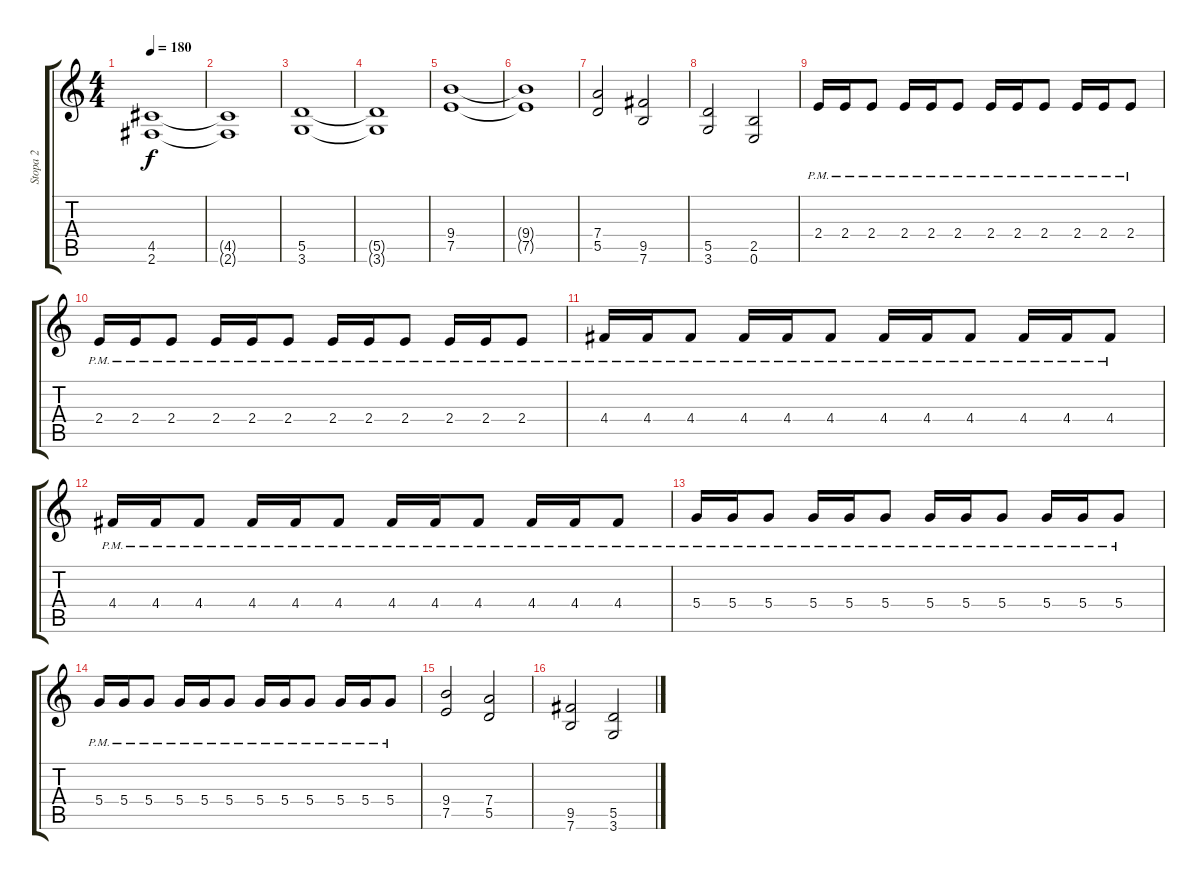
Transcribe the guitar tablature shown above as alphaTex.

\track ("Stopa 2" "Stopa 2") {instrument overdrivenguitar}
\staff {score tabs}
\tuning (E4 B3 G3 D3 A2 E2) {hide}
\ts (4 4)
\tempo 180
\clef g2
\ks c
(4.5 2.6).1{dy f} |
(4.5{t} 2.6{t}).1 |
(5.5 3.6).1 |
(5.5{t} 3.6{t}).1 |
(9.4 7.5).1 |
(9.4{t} 7.5{t}).1 |
(7.4 5.5).2 (9.5 7.6).2 |
(5.5 3.6).2 (2.5 0.6).2 |
2.4{pm}.16 2.4{pm}.16 2.4{pm}.8 2.4{pm}.16 2.4{pm}.16 2.4{pm}.8 2.4{pm}.16 2.4{pm}.16 2.4{pm}.8 2.4{pm}.16 2.4{pm}.16 2.4{pm}.8 |
2.4{pm}.16 2.4{pm}.16 2.4{pm}.8 2.4{pm}.16 2.4{pm}.16 2.4{pm}.8 2.4{pm}.16 2.4{pm}.16 2.4{pm}.8 2.4{pm}.16 2.4{pm}.16 2.4{pm}.8 |
4.4{pm}.16 4.4{pm}.16 4.4{pm}.8 4.4{pm}.16 4.4{pm}.16 4.4{pm}.8 4.4{pm}.16 4.4{pm}.16 4.4{pm}.8 4.4{pm}.16 4.4{pm}.16 4.4{pm}.8 |
4.4{pm}.16 4.4{pm}.16 4.4{pm}.8 4.4{pm}.16 4.4{pm}.16 4.4{pm}.8 4.4{pm}.16 4.4{pm}.16 4.4{pm}.8 4.4{pm}.16 4.4{pm}.16 4.4{pm}.8 |
5.4{pm}.16 5.4{pm}.16 5.4{pm}.8 5.4{pm}.16 5.4{pm}.16 5.4{pm}.8 5.4{pm}.16 5.4{pm}.16 5.4{pm}.8 5.4{pm}.16 5.4{pm}.16 5.4{pm}.8 |
5.4{pm}.16 5.4{pm}.16 5.4{pm}.8 5.4{pm}.16 5.4{pm}.16 5.4{pm}.8 5.4{pm}.16 5.4{pm}.16 5.4{pm}.8 5.4{pm}.16 5.4{pm}.16 5.4{pm}.8 |
(9.4 7.5).2 (7.4 5.5).2 |
(9.5 7.6).2 (5.5 3.6).2
